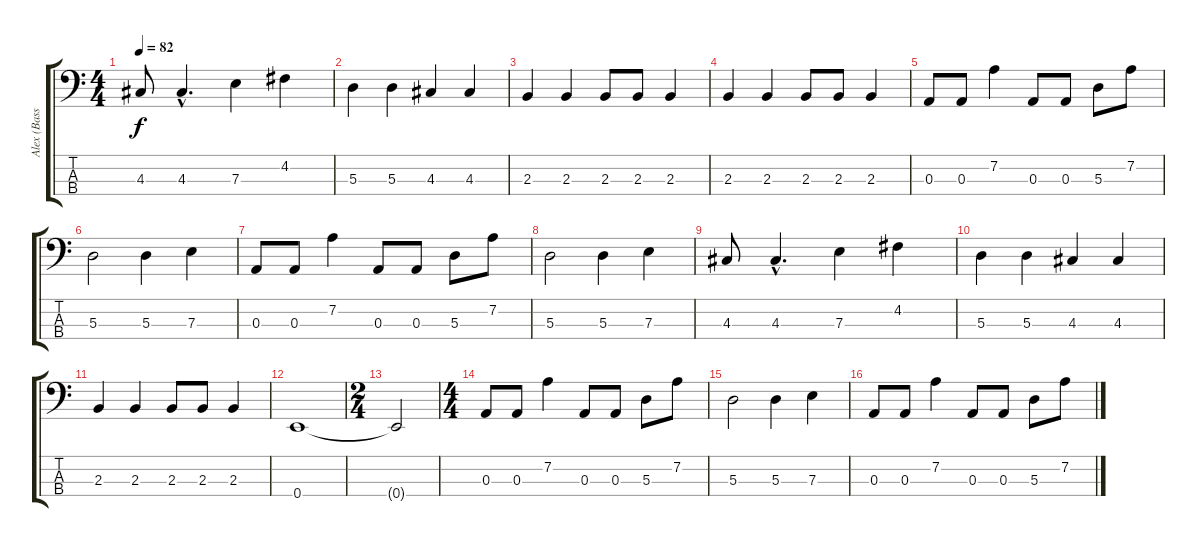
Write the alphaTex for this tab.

\track ("Alex (Bass)" "Alex (Bass") {instrument electricbassfinger}
\staff {score tabs}
\tuning (G2 D2 A1 E1) {hide}
\ts (4 4)
\tempo 82
\clef f4
\ks c
4.3.8{dy f} 4.3{hac}.4{d} 7.3.4 4.2.4 |
5.3.4 5.3.4 4.3.4 4.3.4 |
2.3.4 2.3.4 2.3.8 2.3.8 2.3.4 |
2.3.4 2.3.4 2.3.8 2.3.8 2.3.4 |
0.3.8 0.3.8 7.2.4 0.3.8 0.3.8 5.3.8 7.2.8 |
5.3.2 5.3.4 7.3.4 |
0.3.8 0.3.8 7.2.4 0.3.8 0.3.8 5.3.8 7.2.8 |
5.3.2 5.3.4 7.3.4 |
4.3.8 4.3{hac}.4{d} 7.3.4 4.2.4 |
5.3.4 5.3.4 4.3.4 4.3.4 |
2.3.4 2.3.4 2.3.8 2.3.8 2.3.4 |
0.4.1 |
\ts (2 4)
0.4{t}.2 |
\ts (4 4)
0.3.8 0.3.8 7.2.4 0.3.8 0.3.8 5.3.8 7.2.8 |
5.3.2 5.3.4 7.3.4 |
0.3.8 0.3.8 7.2.4 0.3.8 0.3.8 5.3.8 7.2.8
